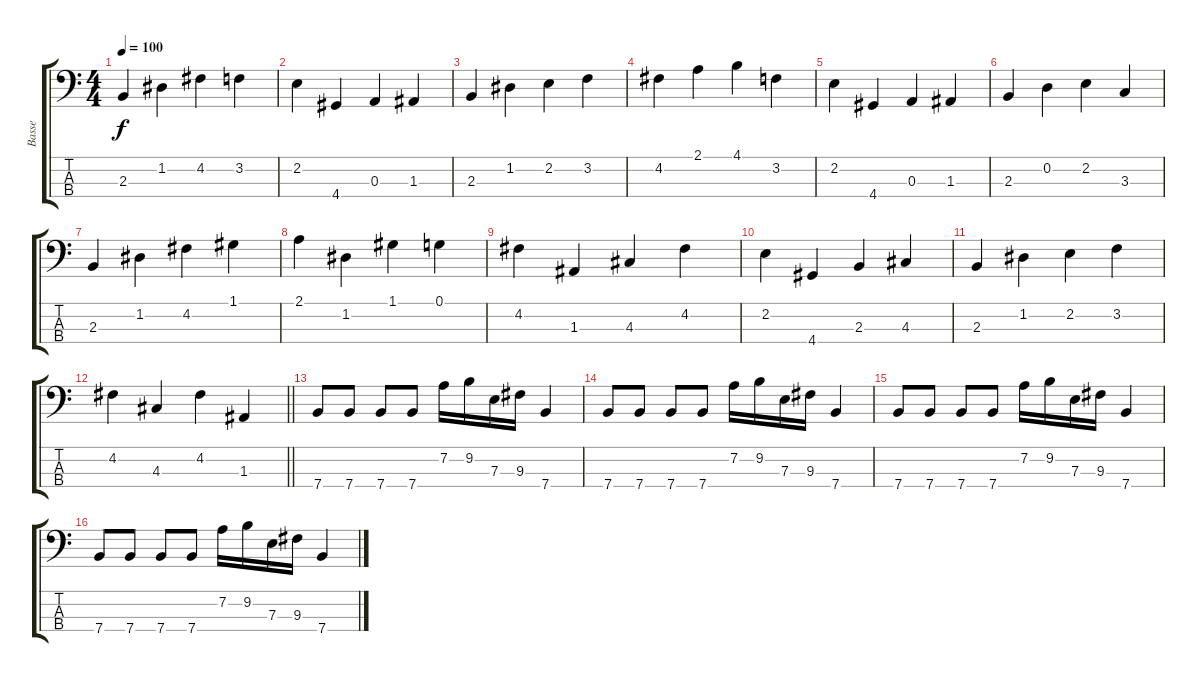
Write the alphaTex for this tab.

\track ("Basse" "Basse") {instrument electricbassfinger}
\staff {score tabs}
\tuning (G2 D2 A1 E1) {hide}
\ts (4 4)
\tempo 100
\clef f4
\ks c
2.3.4{dy f} 1.2.4 4.2.4 3.2.4 |
2.2.4 4.4.4 0.3.4 1.3.4 |
2.3.4 1.2.4 2.2.4 3.2.4 |
4.2.4 2.1.4 4.1.4 3.2.4 |
2.2.4 4.4.4 0.3.4 1.3.4 |
2.3.4 0.2.4 2.2.4 3.3.4 |
2.3.4 1.2.4 4.2.4 1.1.4 |
2.1.4 1.2.4 1.1.4 0.1.4 |
4.2.4 1.3.4 4.3.4 4.2.4 |
2.2.4 4.4.4 2.3.4 4.3.4 |
2.3.4 1.2.4 2.2.4 3.2.4 |
\barLineRight lightlight
4.2.4 4.3.4 4.2.4 1.3.4 |
7.4.8 7.4.8 7.4.8 7.4.8 7.2.16 9.2.16 7.3.16 9.3.16 7.4.4 |
7.4.8 7.4.8 7.4.8 7.4.8 7.2.16 9.2.16 7.3.16 9.3.16 7.4.4 |
7.4.8 7.4.8 7.4.8 7.4.8 7.2.16 9.2.16 7.3.16 9.3.16 7.4.4 |
7.4.8 7.4.8 7.4.8 7.4.8 7.2.16 9.2.16 7.3.16 9.3.16 7.4.4
